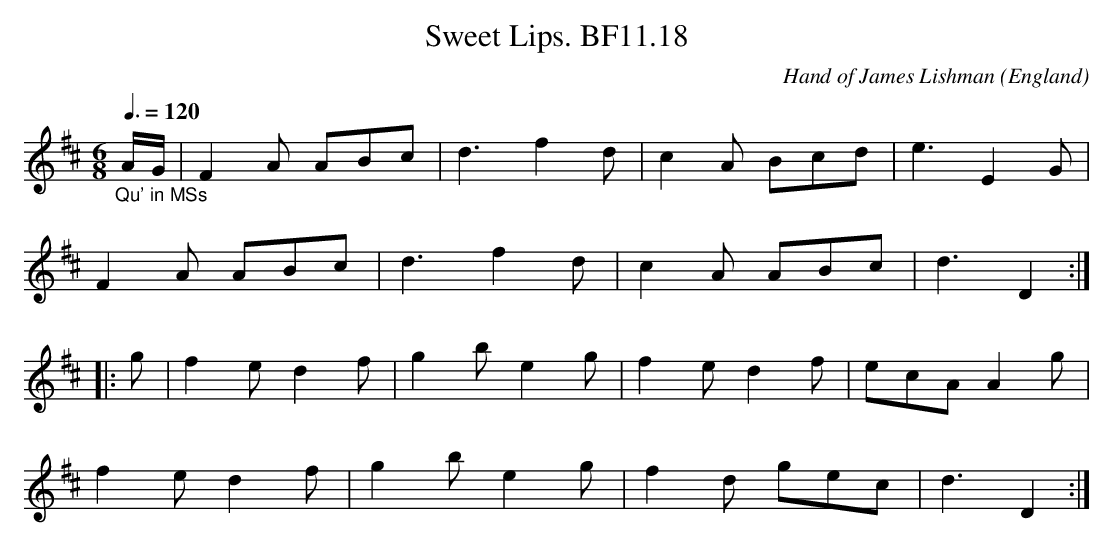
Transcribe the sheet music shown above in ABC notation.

X:1
T:Sweet Lips. BF11.18
C:Hand of James Lishman
M:6/8
O:England
Q:3/8=120
K:D
"_Qu' in MSs"A/G/|F2A ABc|d3f2d|c2A Bcd|e3E2G|!
F2A ABc|d3f2d|c2A ABc|d3D2:|!
|:g|f2ed2f|g2be2g|f2ed2f|ecAA2g|!
f2ed2f|g2be2g|f2d gec|d3D2:|
